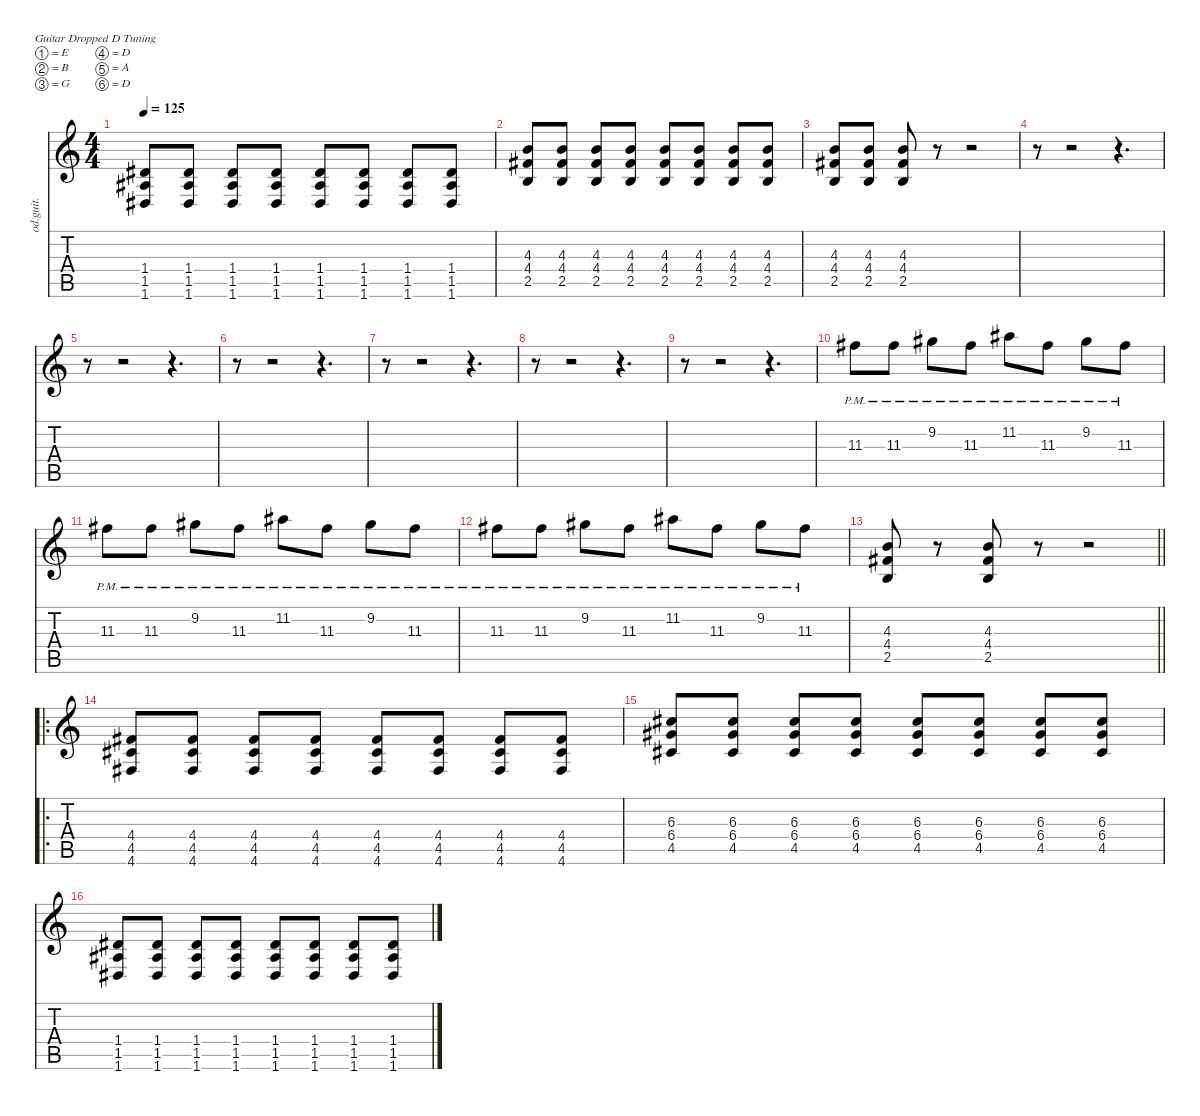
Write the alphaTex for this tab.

\defaultSystemsLayout 4
\hideDynamics
\bracketExtendMode nobrackets
\otherSystemsTrackNameOrientation horizontal
\track ("Piste 5" "od.guit.") {instrument overdrivenguitar}
\staff {score tabs}
\tuning (E4 B3 G3 D3 A2 D2)
\ts (4 4)
\tempo 125
\clef g2
\ks c
(1.4{acc #} 1.5{acc #} 1.6{acc #}).8{dy f} (1.4{acc #} 1.5{acc #} 1.6{acc #}).8 (1.4{acc #} 1.5{acc #} 1.6{acc #}).8 (1.4{acc #} 1.5{acc #} 1.6{acc #}).8 (1.4{acc #} 1.5{acc #} 1.6{acc #}).8 (1.4{acc #} 1.5{acc #} 1.6{acc #}).8 (1.4{acc #} 1.5{acc #} 1.6{acc #}).8 (1.4{acc #} 1.5{acc #} 1.6{acc #}).8 |
(4.3 4.4{acc #} 2.5).8 (4.3 4.4{acc #} 2.5).8 (4.3 4.4{acc #} 2.5).8 (4.3 4.4{acc #} 2.5).8 (4.3 4.4{acc #} 2.5).8 (4.3 4.4{acc #} 2.5).8 (4.3 4.4{acc #} 2.5).8 (4.3 4.4{acc #} 2.5).8 |
(4.3 4.4{acc #} 2.5).8 (4.3 4.4{acc #} 2.5).8 (4.3 4.4{acc #} 2.5).8 r.8 r.2 |
r.8 r.2 r.4{d} |
r.8 r.2 r.4{d} |
r.8 r.2 r.4{d} |
r.8 r.2 r.4{d} |
r.8 r.2 r.4{d} |
r.8 r.2 r.4{d} |
11.3{pm acc #}.8 11.3{pm acc #}.8 9.2{pm acc #}.8 11.3{pm acc #}.8 11.2{pm acc #}.8 11.3{pm acc #}.8 9.2{pm acc #}.8 11.3{pm acc #}.8 |
11.3{pm acc #}.8 11.3{pm acc #}.8 9.2{pm acc #}.8 11.3{pm acc #}.8 11.2{pm acc #}.8 11.3{pm acc #}.8 9.2{pm acc #}.8 11.3{pm acc #}.8 |
11.3{pm acc #}.8 11.3{pm acc #}.8 9.2{pm acc #}.8 11.3{pm acc #}.8 11.2{pm acc #}.8 11.3{pm acc #}.8 9.2{pm acc #}.8 11.3{pm acc #}.8 |
\barLineRight lightlight
(4.3 4.4{acc #} 2.5).8 r.8 (4.3 4.4{acc #} 2.5).8 r.8 r.2 |
\ro
(4.4{acc #} 4.5{acc #} 4.6{acc #}).8 (4.4{acc #} 4.5{acc #} 4.6{acc #}).8 (4.4{acc #} 4.5{acc #} 4.6{acc #}).8 (4.4{acc #} 4.5{acc #} 4.6{acc #}).8 (4.4{acc #} 4.5{acc #} 4.6{acc #}).8 (4.4{acc #} 4.5{acc #} 4.6{acc #}).8 (4.4{acc #} 4.5{acc #} 4.6{acc #}).8 (4.4{acc #} 4.5{acc #} 4.6{acc #}).8 |
(6.3{acc #} 6.4{acc #} 4.5{acc #}).8 (6.3{acc #} 6.4{acc #} 4.5{acc #}).8 (6.3{acc #} 6.4{acc #} 4.5{acc #}).8 (6.3{acc #} 6.4{acc #} 4.5{acc #}).8 (6.3{acc #} 6.4{acc #} 4.5{acc #}).8 (6.3{acc #} 6.4{acc #} 4.5{acc #}).8 (6.3{acc #} 6.4{acc #} 4.5{acc #}).8 (6.3{acc #} 6.4{acc #} 4.5{acc #}).8 |
(1.4{acc #} 1.5{acc #} 1.6{acc #}).8 (1.4{acc #} 1.5{acc #} 1.6{acc #}).8 (1.4{acc #} 1.5{acc #} 1.6{acc #}).8 (1.4{acc #} 1.5{acc #} 1.6{acc #}).8 (1.4{acc #} 1.5{acc #} 1.6{acc #}).8 (1.4{acc #} 1.5{acc #} 1.6{acc #}).8 (1.4{acc #} 1.5{acc #} 1.6{acc #}).8 (1.4{acc #} 1.5{acc #} 1.6{acc #}).8
